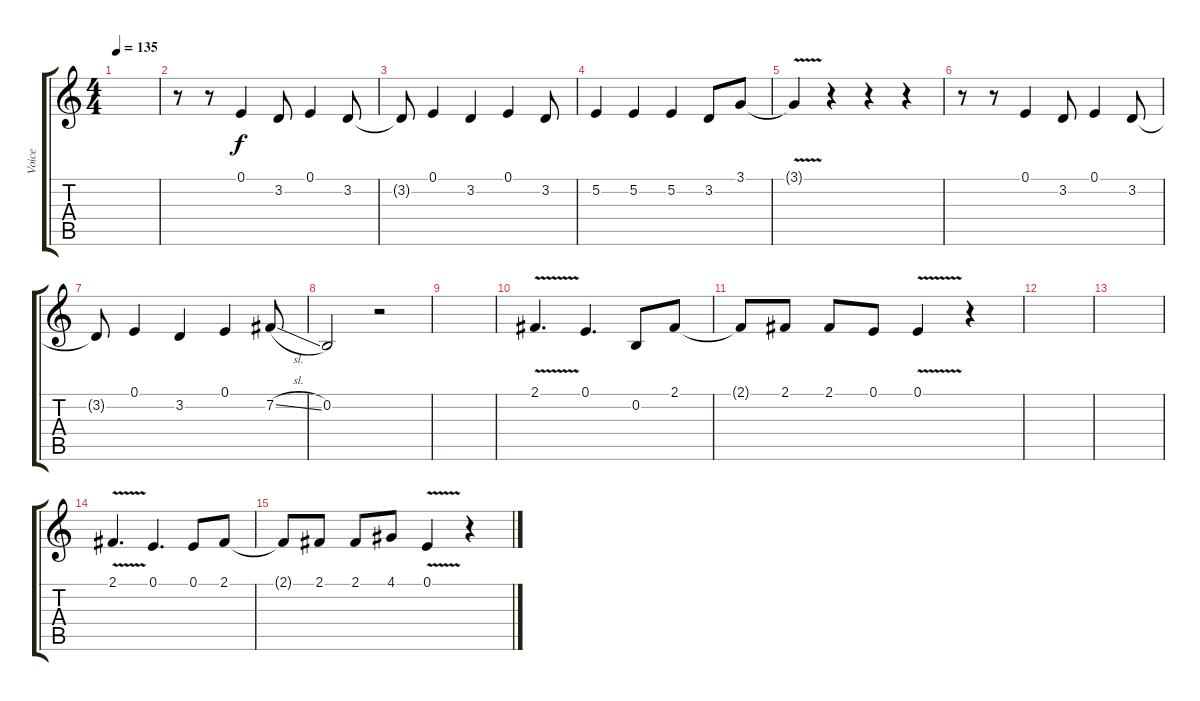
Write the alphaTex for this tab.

\track ("Voice" "Voice") {instrument violin}
\staff {score tabs}
\tuning (E4 B3 G3 D3 A2 E2) {hide}
\ts (4 4)
\tempo 135
\clef g2
\ks c
|
r.8 r.8 0.1.4 3.2.8 0.1.4 3.2.8 |
3.2{t}.8 0.1.4 3.2.4 0.1.4 3.2.8 |
5.2.4 5.2.4 5.2.4 3.2.8 3.1.8 |
3.1{v t}.4 r.4 r.4 r.4 |
r.8 r.8 0.1.4 3.2.8 0.1.4 3.2.8 |
3.2{t}.8 0.1.4 3.2.4 0.1.4 7.2{sl}.8 |
0.2.2 r.2 |
|
2.1{v}.4{d} 0.1.4{d} 0.2.8 2.1.8 |
2.1{t}.8 2.1.8 2.1.8 0.1.8 0.1{v}.4 r.4 |
|
|
2.1{v}.4{d} 0.1.4{d} 0.1.8 2.1.8 |
2.1{t}.8 2.1.8 2.1.8 4.1.8 0.1{v}.4 r.4
